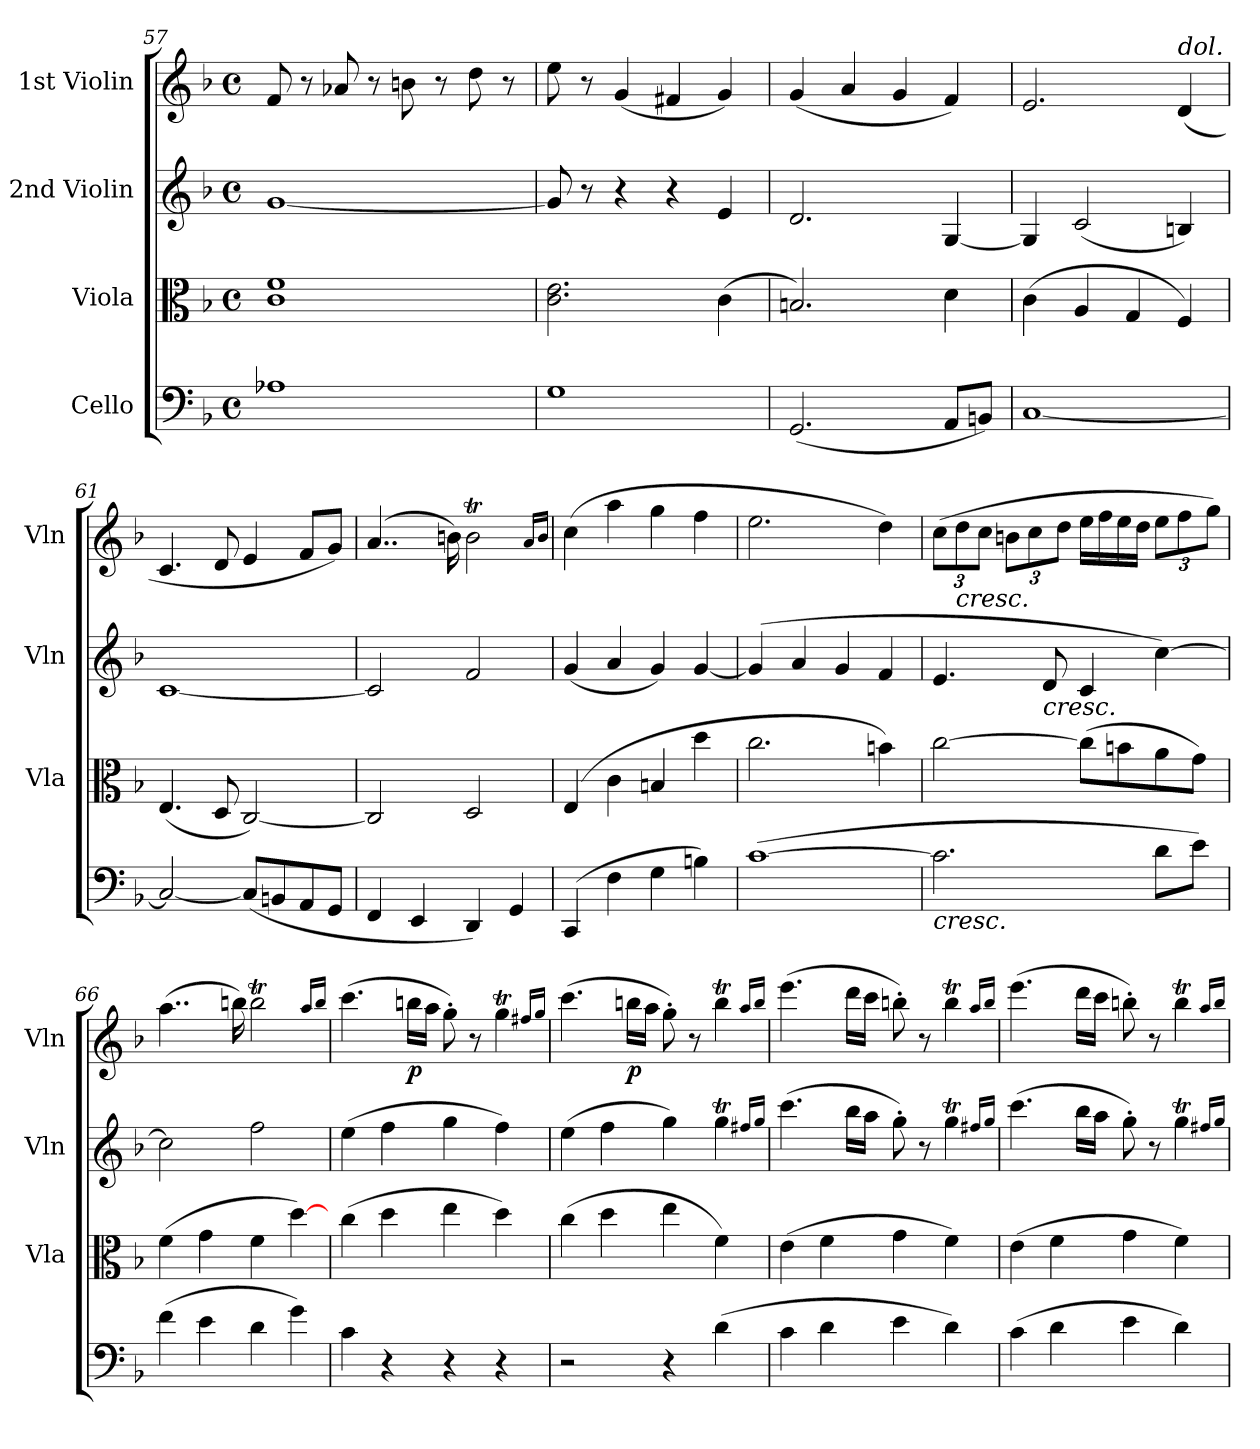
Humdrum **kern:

**kern	**kern	**kern	**kern	**dynam
*part4	*part3	*part2	*part1	*part1
*staff4	*staff3	*staff2	*staff1	*staff1
*I"Cello	*I"Viola	*I"2nd Violin	*I"1st Violin	*
*	*I'Vla	*I'Vln	*I'Vln	*
*clefF4	*clefC3	*clefG2	*clefG2	*
*k[b-]	*k[b-]	*k[b-]	*k[b-]	*
*F:	*F:	*F:	*F:	*
*M4/4	*M4/4	*M4/4	*M4/4	*
*met(c)	*met(c)	*met(c)	*met(c)	*
=57	=57	=57	=57	=57
1A-X	1c 1f	[1g	8f	.
.	.	.	8r	.
.	.	.	8a-X	.
.	.	.	8r	.
.	.	.	8bn	.
.	.	.	8r	.
.	.	.	8dd	.
.	.	.	8r	.
=58	=58	=58	=58	=58
1G	2.c 2.e	8g]	8ee	.
.	.	8r	8r	.
.	.	4r	(4g	.
.	.	4r	4f#X	.
.	(4c	4e	4g)	.
=59	=59	=59	=59	=59
(2.GG	2.Bn)	2.d	(4g	.
.	.	.	4a	.
.	.	.	4g	.
8AAL	4d	[4G	4f)	.
8BBnJ)	.	.	.	.
=60	=60	=60	=60	=60
[1C	(4c	4G]	2.e	.
.	4A	(2c	.	.
.	4G	.	.	.
!	!	!	!LO:TX:a:i:t=dol.	!
.	4F)	4Bn)	(4d	.
=61	=61	=61	=61	=61
2C_	(4.E	[1c	4.c	.
.	8D	.	8d	.
(8CL]	[2C)	.	4e	.
8BBn	.	.	.	.
8AA	.	.	8fL	.
8GGJ	.	.	8gJ)	.
=62	=62	=62	=62	=62
4FF	2C]	2c]	(4..a	.
4EE	.	.	.	.
.	.	.	16bn)	.
4DD)	2D	2f	2bt	.
4GG	.	.	.	.
.	.	.	16qqa/LL	.
.	.	.	16qqb/JJ	.
=63	=63	=63	=63	=63
(4CC	(4E	(4g	(4cc	.
4F	4c	4a	4aa	.
4G	4Bn	4g)	4gg	.
4Bn)	4dd	[4g	4ff	.
=64	=64	=64	=64	=64
([1c	2.cc	(4g]	2.ee	.
.	.	4a	.	.
.	.	4g	.	.
.	4bn)	4f	4dd)	.
=65	=65	=65	=65	=65
!LO:TX:b:i:t=cresc.	!	!	!	!
2.c]	[2cc	4.e	(12ccL	.
!	!	!	!LO:TX:b:i:t=cresc.	!
.	.	.	12dd	.
.	.	.	12ccJ	.
.	.	.	12bnL	.
.	.	.	12cc	.
!	!	!LO:TX:b:i:t=cresc.	!	!
.	.	8d	.	.
.	.	.	12ddJ	.
.	(8ccL]	4c	16eeLL	.
.	.	.	16ff	.
.	8bn	.	16ee	.
.	.	.	16ddJJ	.
8dL	8a	[4cc)	12eeL	.
.	.	.	12ff	.
8eJ)	8gJ)	.	.	.
.	.	.	12ggJ)	.
=66	=66	=66	=66	=66
(4f	(4f	2cc]	(4..aa	.
4e	4g	.	.	.
.	.	.	16bbn)	.
4d	4f	2ff	2bbt	.
4g)	[4dd)	.	.	.
.	.	.	16qqaa/LL	.
.	.	.	16qqbb/JJ	.
=67	=67	=67	=67	=67
4c	(4cc	(4ee	(4.ccc	.
4r	4dd	4ff	.	.
.	.	.	16bbnLL	p
.	.	.	16aaJJ	.
4r	4ee	4gg	8gg')	.
.	.	.	8r	.
4r	4dd)	4ff)	4ggT	.
.	.	.	16qqff#X/LL	.
.	.	.	16qqgg/JJ	.
=68	=68	=68	=68	=68
2r	(4cc	(4ee	(4.ccc	.
.	4dd	4ff	.	.
.	.	.	16bbnLL	p
.	.	.	16aaJJ	.
4r	4ee	4gg)	8gg')	.
.	.	.	8r	.
(4d	4f)	4ggT	4bbt	.
.	.	16qqff#X/LL	16qqaa/LL	.
.	.	16qqgg/JJ	16qqbb/JJ	.
=69	=69	=69	=69	=69
4c	(4e	(4.ccc	(4.eee	.
4d	4f	.	.	.
.	.	16bb-LL	16dddLL	.
.	.	16aaJJ	16cccJJ	.
4e	4g	8gg')	8bbn')	.
.	.	8r	8r	.
4d)	4f)	4ggT	4bbt	.
.	.	16qqff#X/LL	16qqaa/LL	.
.	.	16qqgg/JJ	16qqbb/JJ	.
=70	=70	=70	=70	=70
(4c	(4e	(4.ccc	(4.eee	.
4d	4f	.	.	.
.	.	16bb-LL	16dddLL	.
.	.	16aaJJ	16cccJJ	.
4e	4g	8gg')	8bbn')	.
.	.	8r	8r	.
4d)	4f)	4ggT	4bbt	.
.	.	16qqff#X/LL	16qqaa/LL	.
.	.	16qqgg/JJ	16qqbb/JJ	.
=	=	=	=	=
*-	*-	*-	*-	*-
